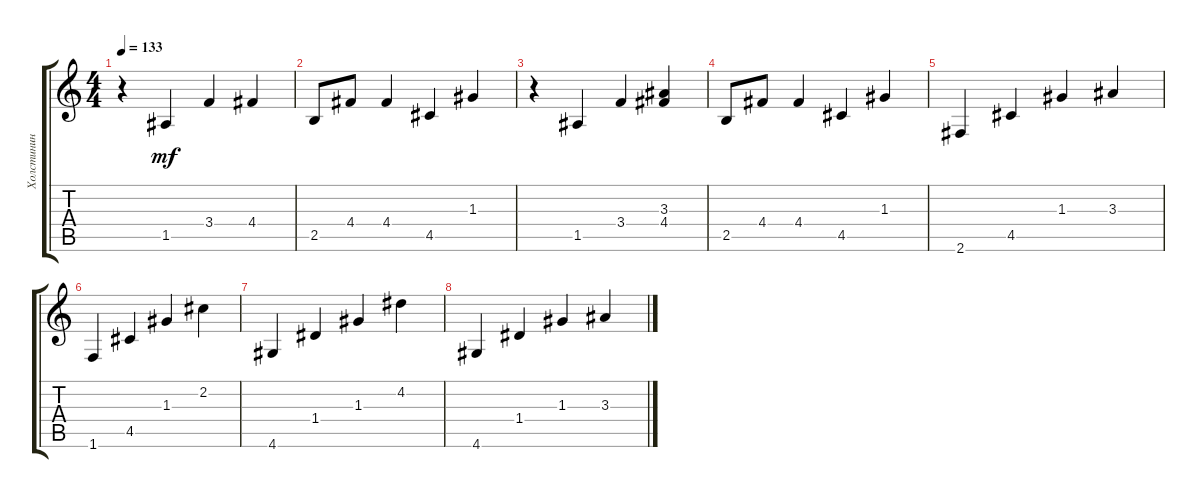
\track ("Холстинин" "Холстинин") {instrument electricguitarclean}
\staff {score tabs}
\tuning (E4 B3 G3 D3 A2 E2) {hide}
\ts (4 4)
\tempo 133
\clef g2
\ks c
r.4{dy mf} 1.5.4 3.4.4 4.4.4 |
2.5.8 4.4.8 4.4.4 4.5.4 1.3.4 |
r.4 1.5.4 3.4.4 (3.3 4.4).4 |
2.5.8 4.4.8 4.4.4 4.5.4 1.3.4 |
2.6.4 4.5.4 1.3.4 3.3.4 |
1.6.4 4.5.4 1.3.4 2.2.4 |
4.6.4 1.4.4 1.3.4 4.2.4 |
4.6.4 1.4.4 1.3.4 3.3.4
